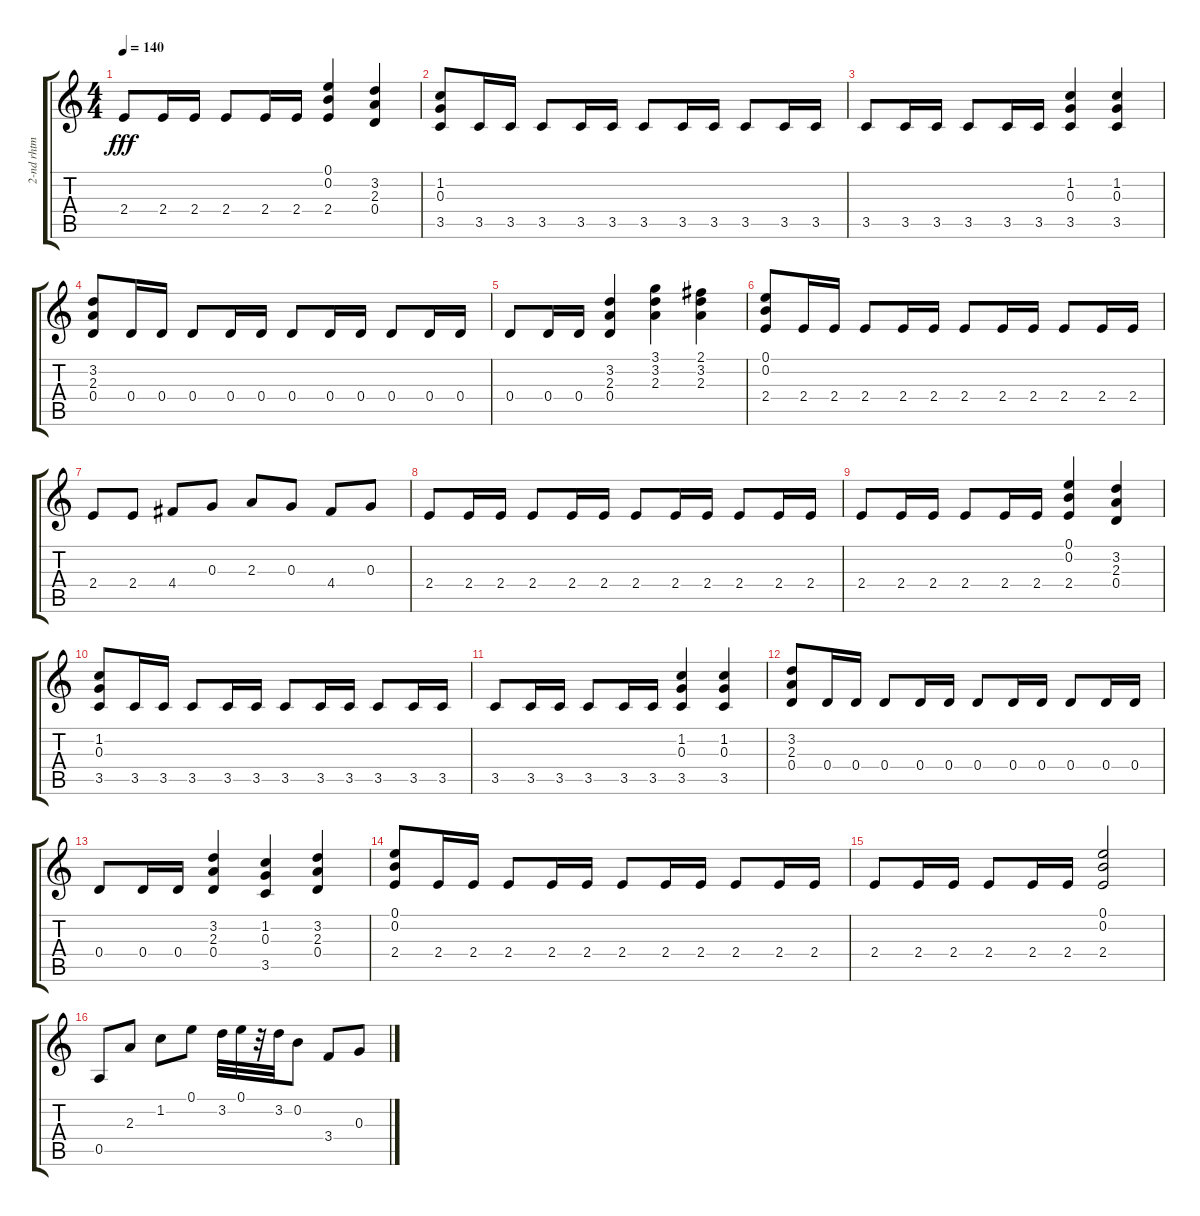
\track ("2-nd rhtm gtr" "2-nd rhtm ") {instrument overdrivenguitar}
\staff {score tabs}
\tuning (E4 B3 G3 D3 A2 E2) {hide}
\ts (4 4)
\tempo 140
\clef g2
\ks c
2.4.8{dy fff} 2.4.16 2.4.16 2.4.8 2.4.16 2.4.16 (0.1 0.2 2.4).4 (3.2 2.3 0.4).4 |
(1.2 0.3 3.5).8 3.5.16 3.5.16 3.5.8 3.5.16 3.5.16 3.5.8 3.5.16 3.5.16 3.5.8 3.5.16 3.5.16 |
3.5.8 3.5.16 3.5.16 3.5.8 3.5.16 3.5.16 (1.2 0.3 3.5).4 (1.2 0.3 3.5).4 |
(3.2 2.3 0.4).8 0.4.16 0.4.16 0.4.8 0.4.16 0.4.16 0.4.8 0.4.16 0.4.16 0.4.8 0.4.16 0.4.16 |
0.4.8 0.4.16 0.4.16 (3.2 2.3 0.4).4 (3.1 3.2 2.3).4 (2.1 3.2 2.3).4 |
(0.1 0.2 2.4).8 2.4.16 2.4.16 2.4.8 2.4.16 2.4.16 2.4.8 2.4.16 2.4.16 2.4.8 2.4.16 2.4.16 |
2.4.8 2.4.8 4.4.8 0.3.8 2.3.8 0.3.8 4.4.8 0.3.8 |
2.4.8 2.4.16 2.4.16 2.4.8 2.4.16 2.4.16 2.4.8 2.4.16 2.4.16 2.4.8 2.4.16 2.4.16 |
2.4.8 2.4.16 2.4.16 2.4.8 2.4.16 2.4.16 (0.1 0.2 2.4).4 (3.2 2.3 0.4).4 |
(1.2 0.3 3.5).8 3.5.16 3.5.16 3.5.8 3.5.16 3.5.16 3.5.8 3.5.16 3.5.16 3.5.8 3.5.16 3.5.16 |
3.5.8 3.5.16 3.5.16 3.5.8 3.5.16 3.5.16 (1.2 0.3 3.5).4 (1.2 0.3 3.5).4 |
(3.2 2.3 0.4).8 0.4.16 0.4.16 0.4.8 0.4.16 0.4.16 0.4.8 0.4.16 0.4.16 0.4.8 0.4.16 0.4.16 |
0.4.8 0.4.16 0.4.16 (3.2 2.3 0.4).4 (1.2 0.3 3.5).4 (3.2 2.3 0.4).4 |
(0.1 0.2 2.4).8 2.4.16 2.4.16 2.4.8 2.4.16 2.4.16 2.4.8 2.4.16 2.4.16 2.4.8 2.4.16 2.4.16 |
2.4.8 2.4.16 2.4.16 2.4.8 2.4.16 2.4.16 (0.1 0.2 2.4).2 |
0.5.8 2.3.8 1.2.8 0.1.8 3.2.32 0.1.32 r.32 3.2.32 0.2.8 3.4.8 0.3.8
